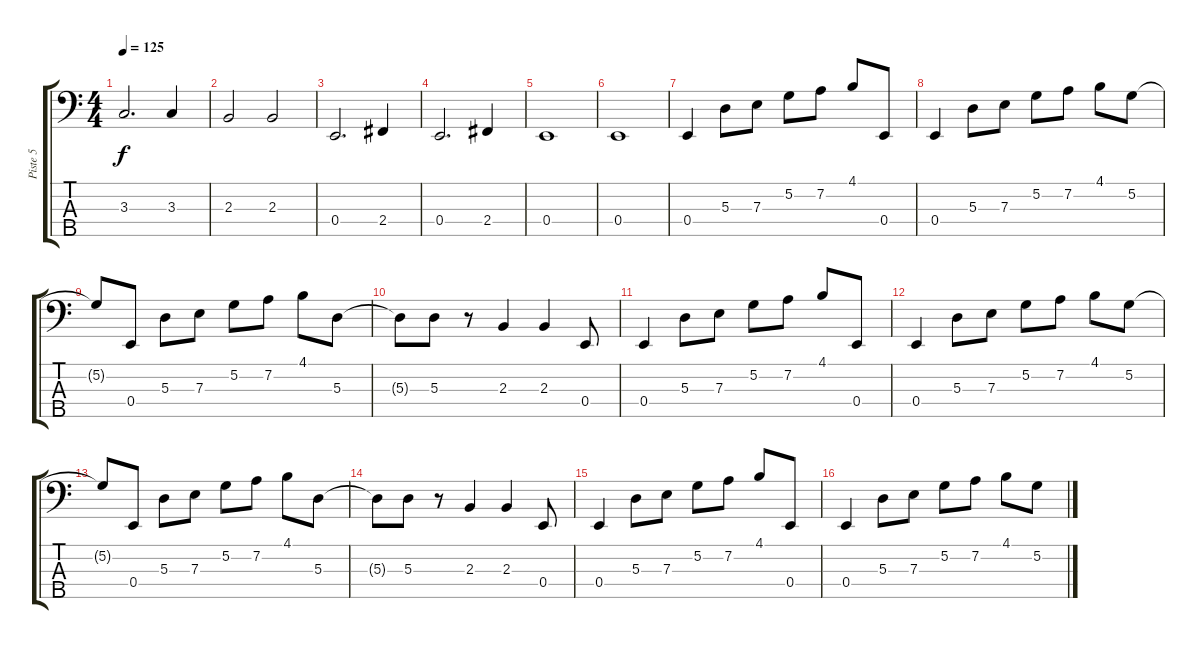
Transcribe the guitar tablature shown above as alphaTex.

\track ("Piste 5" "Piste 5") {instrument electricbassfinger}
\staff {score tabs}
\tuning (G2 D2 A1 E1 B0) {hide}
\ts (4 4)
\tempo 125
\clef f4
\ks c
3.3.2{d dy f} 3.3.4 |
2.3.2 2.3.2 |
0.4.2{d} 2.4.4 |
0.4.2{d} 2.4.4 |
0.4.1 |
0.4.1 |
0.4.4 5.3.8 7.3.8 5.2.8 7.2.8 4.1.8 0.4.8 |
0.4.4 5.3.8 7.3.8 5.2.8 7.2.8 4.1.8 5.2.8 |
5.2{t}.8 0.4.8 5.3.8 7.3.8 5.2.8 7.2.8 4.1.8 5.3.8 |
5.3{t}.8 5.3.8 r.8 2.3.4 2.3.4 0.4.8 |
0.4.4 5.3.8 7.3.8 5.2.8 7.2.8 4.1.8 0.4.8 |
0.4.4 5.3.8 7.3.8 5.2.8 7.2.8 4.1.8 5.2.8 |
5.2{t}.8 0.4.8 5.3.8 7.3.8 5.2.8 7.2.8 4.1.8 5.3.8 |
5.3{t}.8 5.3.8 r.8 2.3.4 2.3.4 0.4.8 |
0.4.4 5.3.8 7.3.8 5.2.8 7.2.8 4.1.8 0.4.8 |
0.4.4 5.3.8 7.3.8 5.2.8 7.2.8 4.1.8 5.2.8
